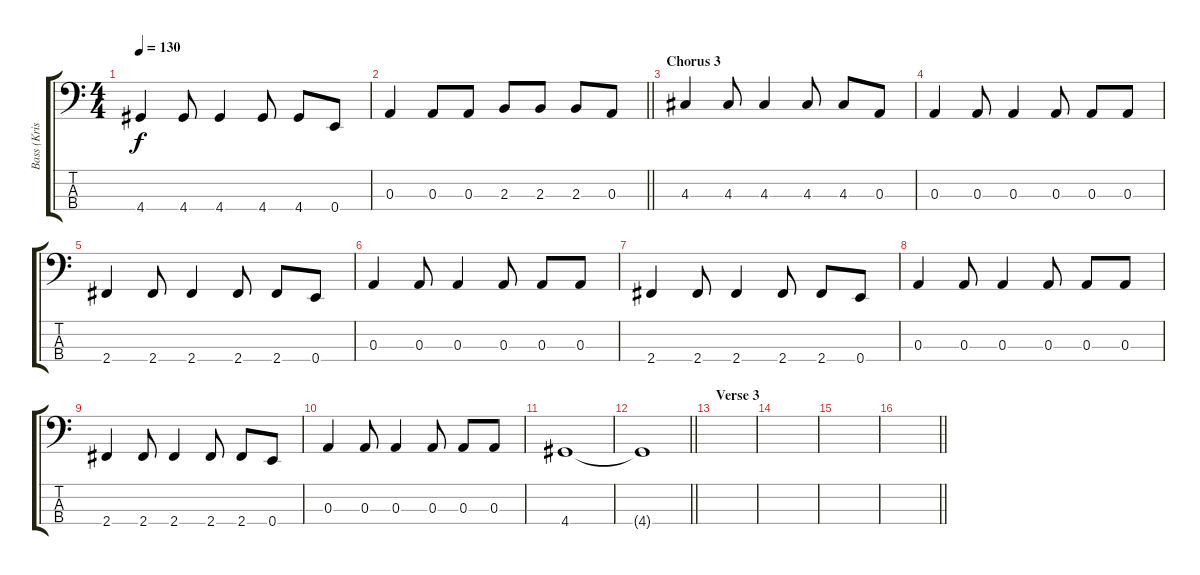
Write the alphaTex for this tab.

\track ("Bass (Krist)" "Bass (Kris") {instrument electricbassfinger}
\staff {score tabs}
\tuning (G2 D2 A1 E1) {hide}
\ts (4 4)
\tempo 130
\clef f4
\ks c
4.4.4{dy f} 4.4.8 4.4.4 4.4.8 4.4.8 0.4.8 |
\barLineRight lightlight
0.3.4 0.3.8 0.3.8 2.3.8 2.3.8 2.3.8 0.3.8 |
\section ("" "Chorus 3")
4.3.4 4.3.8 4.3.4 4.3.8 4.3.8 0.3.8 |
0.3.4 0.3.8 0.3.4 0.3.8 0.3.8 0.3.8 |
2.4.4 2.4.8 2.4.4 2.4.8 2.4.8 0.4.8 |
0.3.4 0.3.8 0.3.4 0.3.8 0.3.8 0.3.8 |
2.4.4 2.4.8 2.4.4 2.4.8 2.4.8 0.4.8 |
0.3.4 0.3.8 0.3.4 0.3.8 0.3.8 0.3.8 |
2.4.4 2.4.8 2.4.4 2.4.8 2.4.8 0.4.8 |
0.3.4 0.3.8 0.3.4 0.3.8 0.3.8 0.3.8 |
4.4.1 |
\barLineRight lightlight
4.4{t}.1 |
\section ("" "Verse 3")
|
|
|
\barLineRight lightlight
